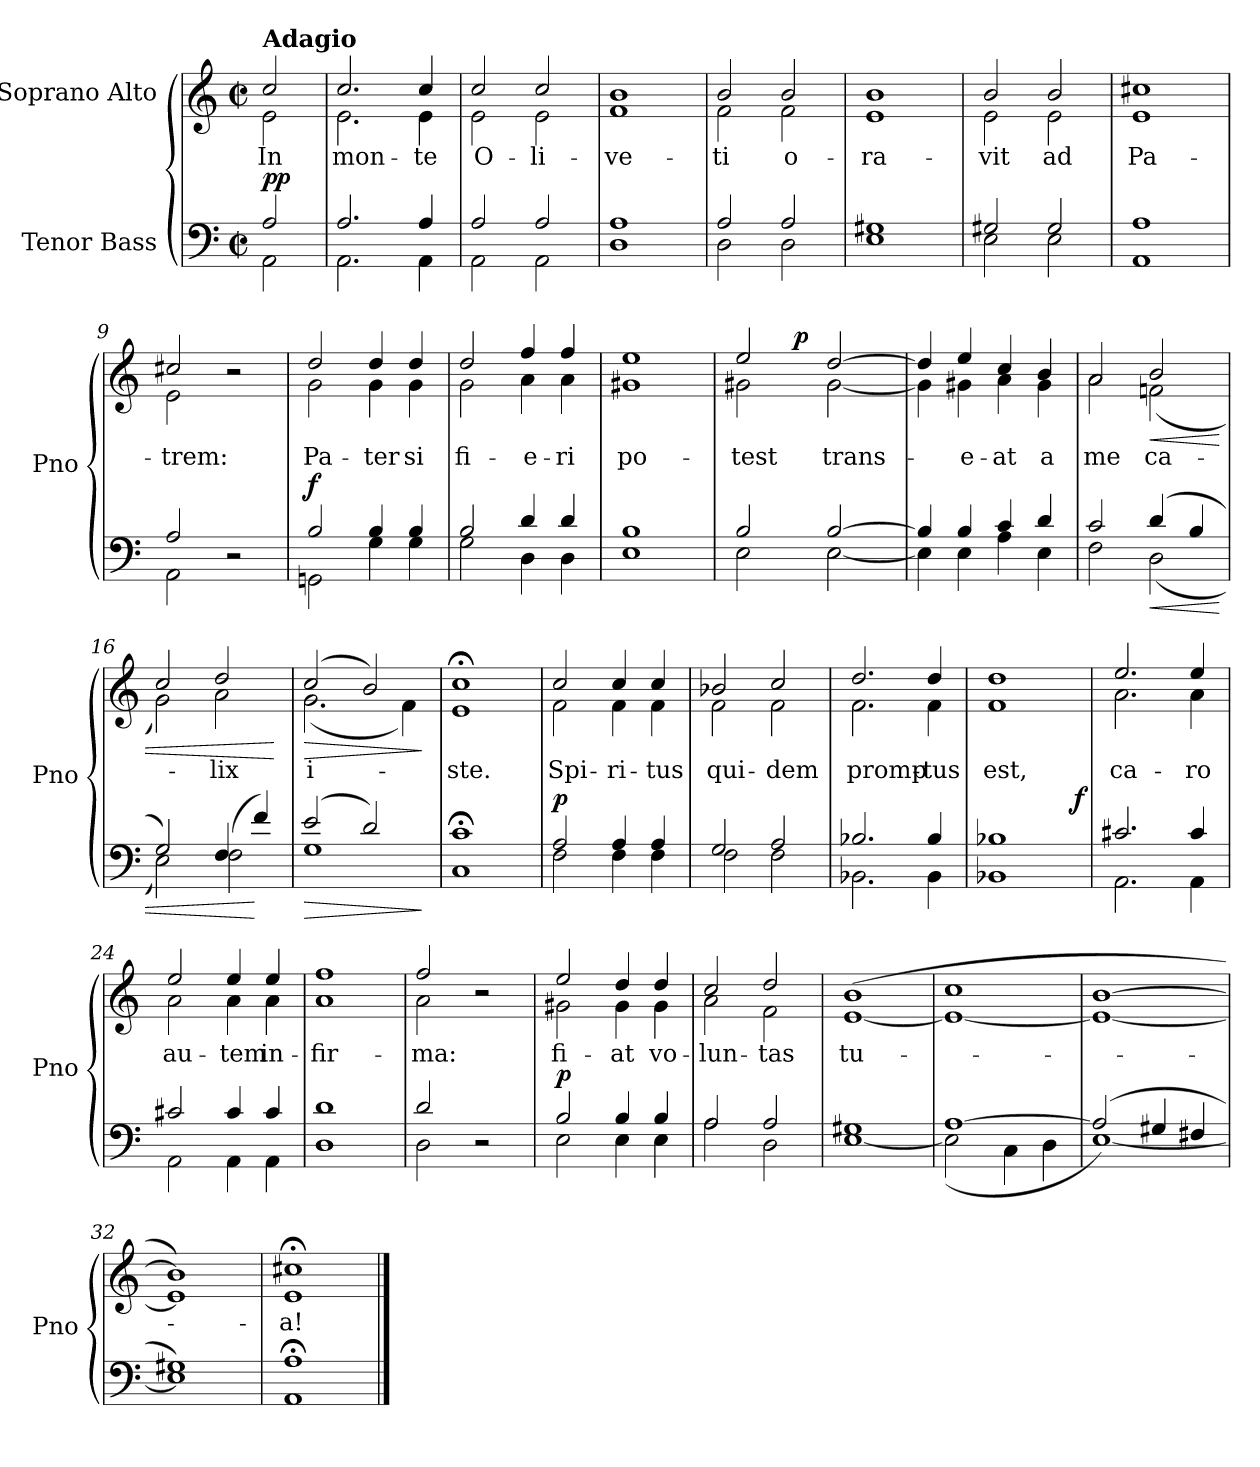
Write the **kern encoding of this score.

**kern	**dynam	**kern	**text	**dynam
*part2	*part2	*part1	*part1	*part1
*staff2	*staff2	*staff1	*staff1	*staff1
*I"Tenor Bass	*	*I"Soprano Alto	*	*
*	*	*I'Pno	*	*
*clefF4	*	*clefG2	*	*
*k[]	*	*k[]	*	*
*C:	*	*C:	*	*
*M2/2	*	*M2/2	*	*
*met(c|)	*	*met(c|)	*	*
=1	=1	=1	=1	=1
*^	*	*^	*	*
!	!	!	!LO:TX:a:B:t=Adagio	!	!	!
!	!	!LO:DY:a	!	!	!	!
2A/	2AA\	pp	2cc/	2e\	In	.
=2	=2	=2	=2	=2	=2	=2
2.A/	2.AA\	.	2.cc/	2.e\	mon-	.
4A/	4AA\	.	4cc/	4e\	-te	.
=3	=3	=3	=3	=3	=3	=3
2A/	2AA\	.	2cc/	2e\	O-	.
2A/	2AA\	.	2cc/	2e\	-li-	.
=4	=4	=4	=4	=4	=4	=4
1A	1D	.	1b	1f	-ve-	.
=5	=5	=5	=5	=5	=5	=5
2A/	2D\	.	2b/	2f\	-ti	.
2A/	2D\	.	2b/	2f\	o-	.
=6	=6	=6	=6	=6	=6	=6
1G#X	1E	.	1b	1e	-ra-	.
=7	=7	=7	=7	=7	=7	=7
2G#X/	2E\	.	2b/	2e\	-vit	.
2G#/	2E\	.	2b/	2e\	ad	.
=8	=8	=8	=8	=8	=8	=8
1A	1AA	.	1cc#X	1e	Pa-	.
=9	=9	=9	=9	=9	=9	=9
2A/	2AA\	.	2cc#X/	2e\	-trem:	.
2r	2ryy	.	2r	2ryy	.	.
!!LO:LB:g=z	!!
=10	=10	=10	=10	=10	=10	=10
!	!	!LO:DY:a	!	!	!	!
2B/	2GGn\	f	2dd/	2g\	Pa-	.
4B/	4G\	.	4dd/	4g\	-ter	.
4B/	4G\	.	4dd/	4g\	si	.
=11	=11	=11	=11	=11	=11	=11
2B/	2G\	.	2dd/	2g\	fi-	.
4d/	4D\	.	4ff/	4a\	-e-	.
4d/	4D\	.	4ff/	4a\	-ri	.
=12	=12	=12	=12	=12	=12	=12
1B	1E	.	1ee	1g#X	po-	.
=13	=13	=13	=13	=13	=13	=13
*	*	*	*	*^	*	*
2B/	2E\	.	2ee/	2g#X\	4ryy	-test	.
.	.	.	.	.	16ryy	.	.
!	!	!	!	!	!	!	!LO:DY:b
.	.	.	.	.	2ryy	.	p
[>2B/	[<2E\	.	[>2dd/	[<2g#\	.	trans-	.
.	.	.	.	.	8.ryy	.	.
*	*	*	*	*v	*v	*	*
=14	=14	=14	=14	=14	=14	=14
4B/]	4E\]	.	4dd/]	4g#\]	.	.
4B/	4E\	.	4ee/	4g#X\	-e-	.
4c/	4A\	.	4cc/	4a\	-at	.
4d/	4E\	.	4b/	4g#\	a	.
=15	=15	=15	=15	=15	=15	=15
2c/	2F\	.	2a/	2a\	me	.
!	!	!LO:HP:b	!	!	!	!LO:HP:b
(4d/	(2D\	<	2b/	(2fn\	ca-	<
4B/	.	.	.	.	.	.
=16	=16	=16	=16	=16	=16	=16
2G/)	2E\)	.	2cc/	2g\)	.	.
(4F/	2F\	.	2dd/	2a\	-lix	.
4f/)	.	[	.	.	.	.
*v	*v	*	*	*	*	*
*	*	*v	*v	*	*
.	.	.	.	[
!!LO:LB:g=z
=17	=17	=17	=17	=17
!	!LO:HP:b	!	!	!LO:HP:b
*^	*	*^	*	*
(2e/	1G	>	(2cc/	(2.g\	i-	>
2d/)	.	.	2b/)	.	.	.
.	.	.	.	4f\)	.	.
*v	*v	*	*	*	*	*
*	*	*v	*v	*	*
.	]	.	.	]
=18	=18	=18	=18	=18
*^	*	*^	*	*
1c;	1C	.	1cc;<	1e	-ste.	.
=19	=19	=19	=19	=19	=19	=19
!	!	!LO:DY:a	!	!	!	!
2A/	2F\	p	2cc/	2f\	Spi-	.
4A/	4F\	.	4cc/	4f\	-ri-	.
4A/	4F\	.	4cc/	4f\	-tus	.
=20	=20	=20	=20	=20	=20	=20
2G/	2F\	.	2b-X/	2f\	qui-	.
2A/	2F\	.	2cc/	2f\	-dem	.
=21	=21	=21	=21	=21	=21	=21
2.B-X/	2.BB-X\	.	2.dd/	2.f\	promp-	.
4B-/	4BB-\	.	4dd/	4f\	-tus	.
=22	=22	=22	=22	=22	=22	=22
*	*^	*	*	*	*	*
1B-X	1BB-X	2...ryy	.	1dd	1f	est,	.
!	!	!	!LO:DY:a	!	!	!	!
.	.	16ryy	f	.	.	.	.
*	*v	*v	*	*	*	*	*
=23	=23	=23	=23	=23	=23	=23
2.c#X/	2.AA\	.	2.ee/	2.a\	ca-	.
4c#/	4AA\	.	4ee/	4a\	-ro	.
=24	=24	=24	=24	=24	=24	=24
2c#X/	2AA\	.	2ee/	2a\	au-	.
4c#/	4AA\	.	4ee/	4a\	-tem	.
4c#/	4AA\	.	4ee/	4a\	in-	.
!!LO:LB:g=z	!!
=25	=25	=25	=25	=25	=25	=25
1d	1D	.	1ff	1a	-­fir-	.
=26	=26	=26	=26	=26	=26	=26
2d/	2D\	.	2ff/	2a\	-ma:	.
2r	2ryy	.	2r	2ryy	.	.
=27	=27	=27	=27	=27	=27	=27
!	!	!LO:DY:a	!	!	!	!
2B/	2E\	p	2ee/	2g#X\	fi-	.
4B/	4E\	.	4dd/	4g#\	-at	.
4B/	4E\	.	4dd/	4g#\	vo-	.
=28	=28	=28	=28	=28	=28	=28
2A/	2A\	.	2cc/	2a\	-lun-	.
2A/	2D\	.	2dd/	2f\	-tas	.
=29	=29	=29	=29	=29	=29	=29
1G#X	[<1E	.	(1b	[<1e	tu-	.
=30	=30	=30	=30	=30	=30	=30
[>1A	(2E\]	.	1cc	1e_	.	.
.	4C\	.	.	.	.	.
.	4D\	.	.	.	.	.
=31	=31	=31	=31	=31	=31	=31
(2A/]	[<1E)	.	[>1b	1e_	.	.
4G#X/	.	.	.	.	.	.
4F#X/	.	.	.	.	.	.
=32	=32	=32	=32	=32	=32	=32
1G#X)	1E]	.	1b])	1e]	.	.
=33	=33	=33	=33	=33	=33	=33
1A;	1AA	.	1cc#X;<	1e	-a!	.
*v	*v	*	*	*	*	*
*	*	*v	*v	*	*
==	==	==	==	==
*-	*-	*-	*-	*-
